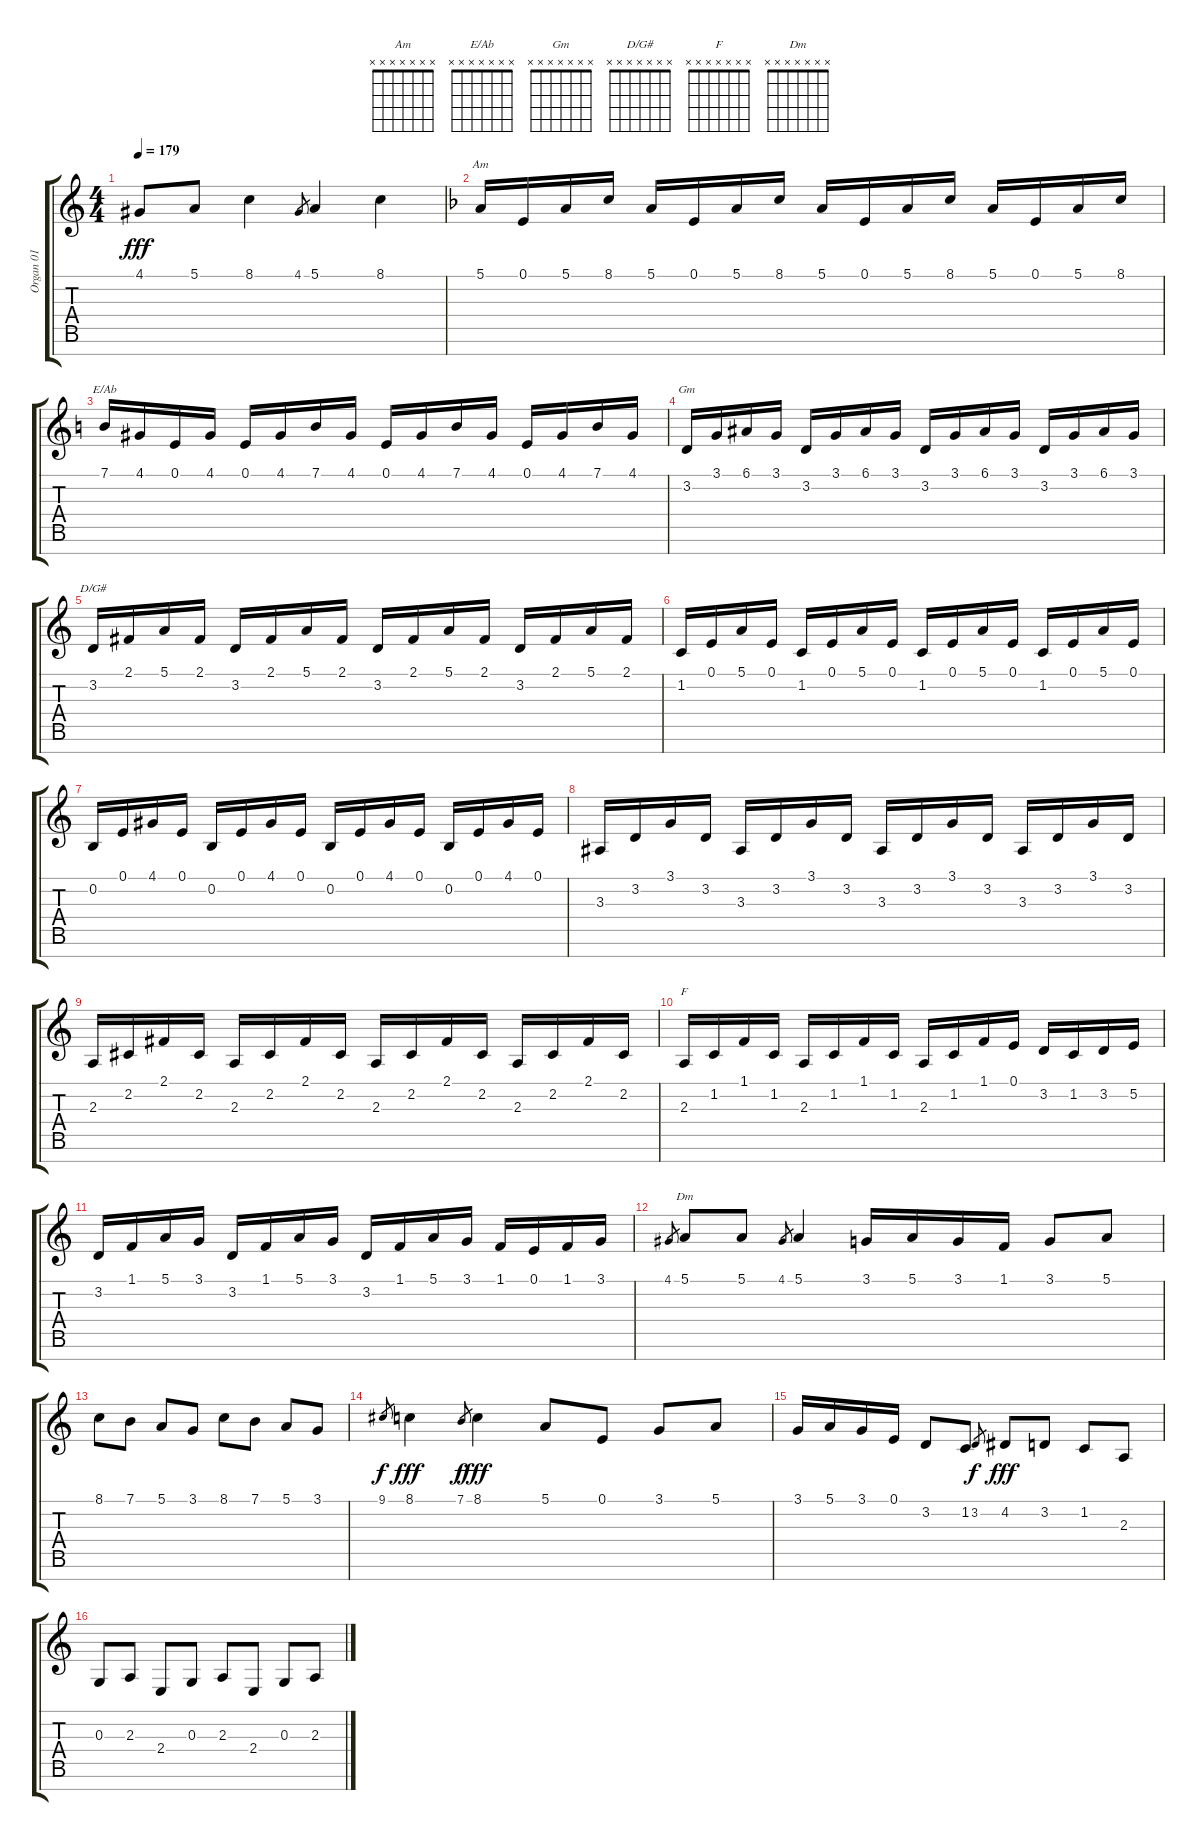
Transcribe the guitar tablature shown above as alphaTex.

\track ("Organ 01" "Organ 01") {instrument drawbarorgan}
\staff {score tabs}
\tuning (E4 B3 G3 D3 A2 E2 B1) {hide}
\chord ("Am" x x x x x x x)
\chord ("E/Ab" x x x x x x x)
\chord ("Gm" x x x x x x x)
\chord ("D/G#" x x x x x x x)
\chord ("F" x x x x x x x)
\chord ("Dm" x x x x x x x)
\ts (4 4)
\tempo 179
\clef g2
\ks aminor
4.1.8{dy fff} 5.1.8 8.1.4 4.1.8{gr} 5.1.4 8.1.4 |
\ks dminor
5.1.16{ch "Am"} 0.1.16 5.1.16 8.1.16 5.1.16 0.1.16 5.1.16 8.1.16 5.1.16 0.1.16 5.1.16 8.1.16 5.1.16 0.1.16 5.1.16 8.1.16 |
\ks aminor
7.1.16{ch "E/Ab"} 4.1.16 0.1.16 4.1.16 0.1.16 4.1.16 7.1.16 4.1.16 0.1.16 4.1.16 7.1.16 4.1.16 0.1.16 4.1.16 7.1.16 4.1.16 |
3.2.16{ch "Gm"} 3.1.16 6.1.16 3.1.16 3.2.16 3.1.16 6.1.16 3.1.16 3.2.16 3.1.16 6.1.16 3.1.16 3.2.16 3.1.16 6.1.16 3.1.16 |
3.2.16{ch "D/G#"} 2.1.16 5.1.16 2.1.16 3.2.16 2.1.16 5.1.16 2.1.16 3.2.16 2.1.16 5.1.16 2.1.16 3.2.16 2.1.16 5.1.16 2.1.16 |
1.2.16 0.1.16 5.1.16 0.1.16 1.2.16 0.1.16 5.1.16 0.1.16 1.2.16 0.1.16 5.1.16 0.1.16 1.2.16 0.1.16 5.1.16 0.1.16 |
0.2.16 0.1.16 4.1.16 0.1.16 0.2.16 0.1.16 4.1.16 0.1.16 0.2.16 0.1.16 4.1.16 0.1.16 0.2.16 0.1.16 4.1.16 0.1.16 |
3.3.16 3.2.16 3.1.16 3.2.16 3.3.16 3.2.16 3.1.16 3.2.16 3.3.16 3.2.16 3.1.16 3.2.16 3.3.16 3.2.16 3.1.16 3.2.16 |
2.3.16 2.2.16 2.1.16 2.2.16 2.3.16 2.2.16 2.1.16 2.2.16 2.3.16 2.2.16 2.1.16 2.2.16 2.3.16 2.2.16 2.1.16 2.2.16 |
2.3.16{ch "F"} 1.2.16 1.1.16 1.2.16 2.3.16 1.2.16 1.1.16 1.2.16 2.3.16 1.2.16 1.1.16 0.1.16 3.2.16 1.2.16 3.2.16 5.2.16 |
3.2.16 1.1.16 5.1.16 3.1.16 3.2.16 1.1.16 5.1.16 3.1.16 3.2.16 1.1.16 5.1.16 3.1.16 1.1.16 0.1.16 1.1.16 3.1.16 |
4.1.8{gr} 5.1.8{ch "Dm"} 5.1.8 4.1.8{gr} 5.1.4 3.1.16 5.1.16 3.1.16 1.1.16 3.1.8 5.1.8 |
8.1.8 7.1.8 5.1.8 3.1.8 8.1.8 7.1.8 5.1.8 3.1.8 |
9.1.8{gr dy f} 8.1.4{dy fff} 7.1.8{gr dy f} 8.1.4{dy fff} 5.1.8 0.1.8 3.1.8 5.1.8 |
3.1.16 5.1.16 3.1.16 0.1.16 3.2.8 1.2.8 3.2.8{gr dy f} 4.2.8{dy fff} 3.2.8 1.2.8 2.3.8 |
0.3.8 2.3.8 2.4.8 0.3.8 2.3.8 2.4.8 0.3.8 2.3.8
